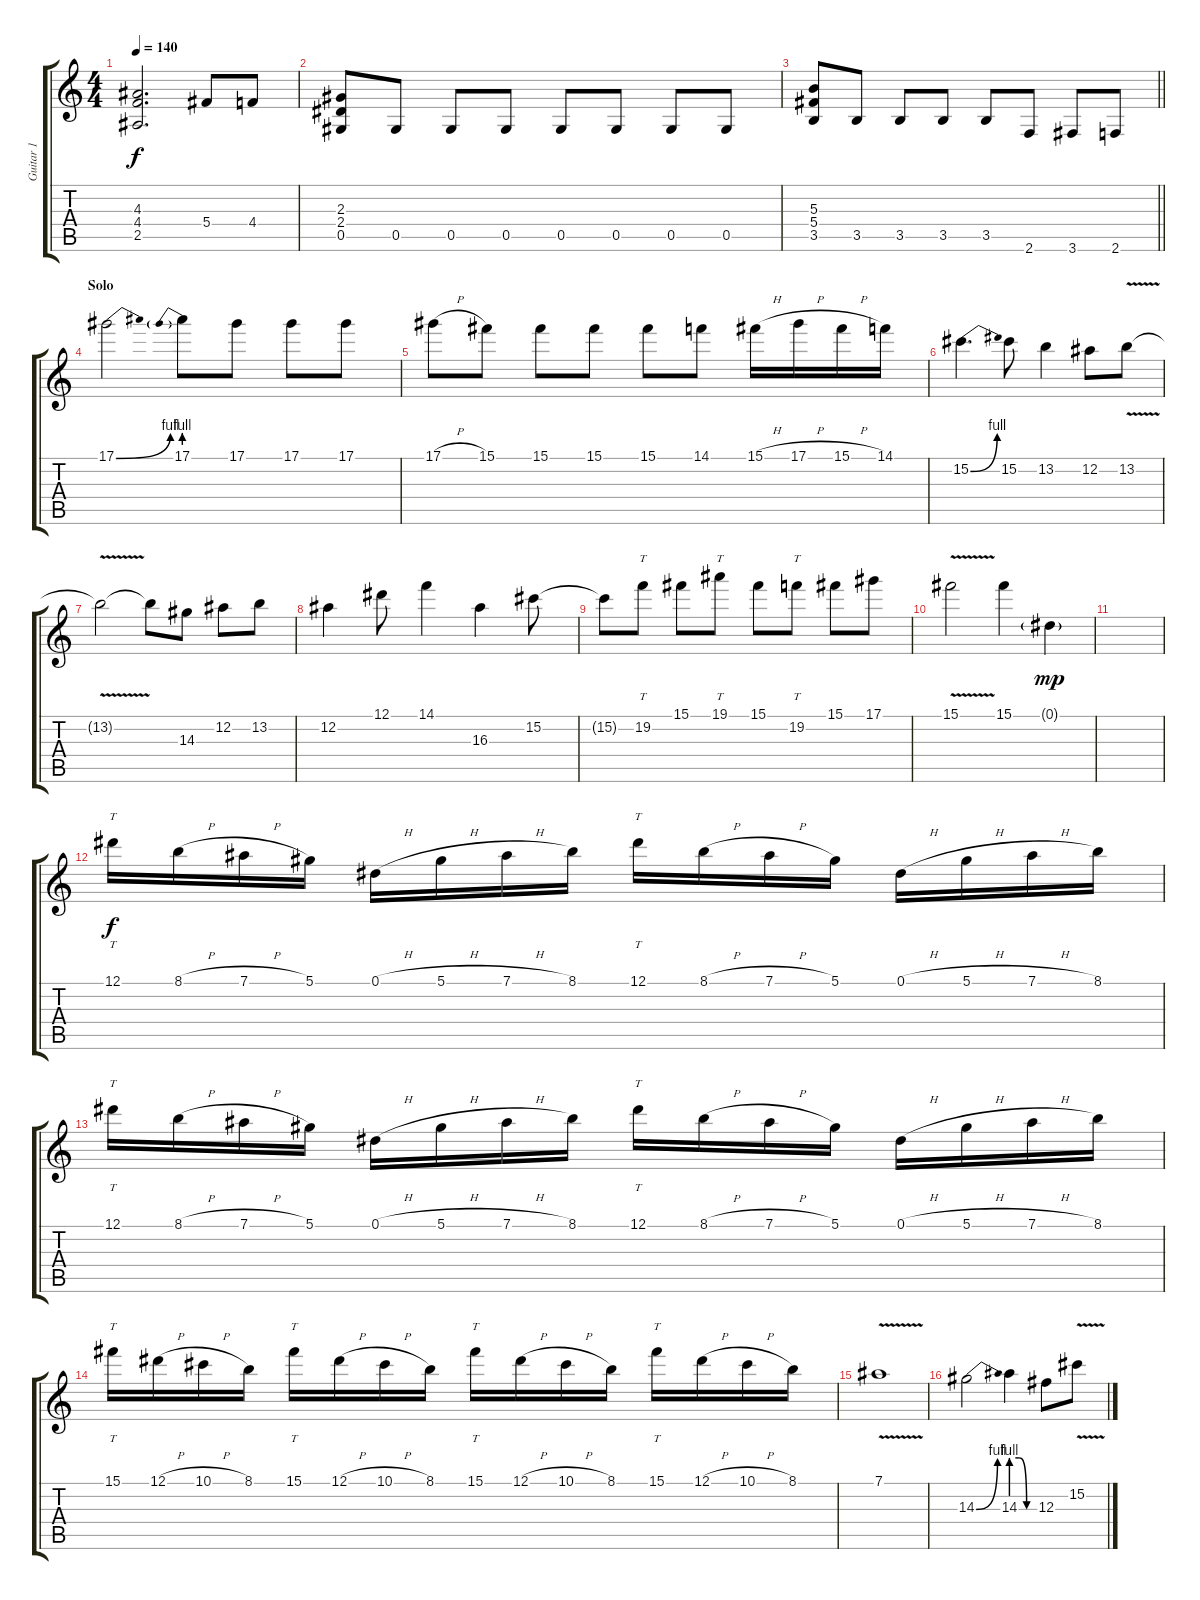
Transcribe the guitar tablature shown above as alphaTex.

\track ("Guitar 1" "Guitar 1") {instrument distortionguitar}
\staff {score tabs}
\tuning (Eb4 Bb3 Gb3 Db3 Ab2 Eb2) {hide}
\ts (4 4)
\tempo 140
\clef g2
\ks c
(4.3 4.4 2.5).2{d dy f} 5.4.8 4.4.8 |
(2.3 2.4 0.5).8 0.5.8 0.5.8 0.5.8 0.5.8 0.5.8 0.5.8 0.5.8 |
\barLineRight lightlight
(5.3 5.4 3.5).8 3.5.8 3.5.8 3.5.8 3.5.8 2.6.8 3.6.8 2.6.8 |
\section ("" "Solo")
17.1{be (bend 0 0 60 4)}.2{instrument overdrivenguitar} 17.1{be (prebend 0 4 60 4)}.8 17.1.8 17.1.8 17.1.8 |
17.1{h}.8 15.1.8 15.1.8 15.1.8 15.1.8 14.1.8 15.1{h}.16 17.1{h}.16 15.1{h}.16 14.1.16 |
15.2{be (bend 0 0 60 4)}.4{d} 15.2.8 13.2.4 12.2.8 13.2{v}.8 |
13.2{t}.2 13.2{t}.8 14.3.8 12.2.8 13.2.8 |
12.2.4 12.1.8 14.1.4 16.3.4 15.2.8 |
15.2{t}.8 19.2.8{tt} 15.1.8 19.1.8{tt} 15.1.8 19.2.8{tt} 15.1.8 17.1.8 |
15.1{v}.2 15.1.4 0.1{g}.4{dy mp} |
|
12.1.16{tt dy f} 8.1{h}.16 7.1{h}.16 5.1.16 0.1{h}.16 5.1{h}.16 7.1{h}.16 8.1.16 12.1.16{tt} 8.1{h}.16 7.1{h}.16 5.1.16 0.1{h}.16 5.1{h}.16 7.1{h}.16 8.1.16 |
12.1.16{tt} 8.1{h}.16 7.1{h}.16 5.1.16 0.1{h}.16 5.1{h}.16 7.1{h}.16 8.1.16 12.1.16{tt} 8.1{h}.16 7.1{h}.16 5.1.16 0.1{h}.16 5.1{h}.16 7.1{h}.16 8.1.16 |
15.1.16{tt} 12.1{h}.16 10.1{h}.16 8.1.16 15.1.16{tt} 12.1{h}.16 10.1{h}.16 8.1.16 15.1.16{tt} 12.1{h}.16 10.1{h}.16 8.1.16 15.1.16{tt} 12.1{h}.16 10.1{h}.16 8.1.16 |
7.1{v}.1 |
14.3{be (bend 0 0 60 4)}.2 14.3{be (custom 0 4 20 4 40 0 60 0)}.4 12.3.8 15.2{v}.8
